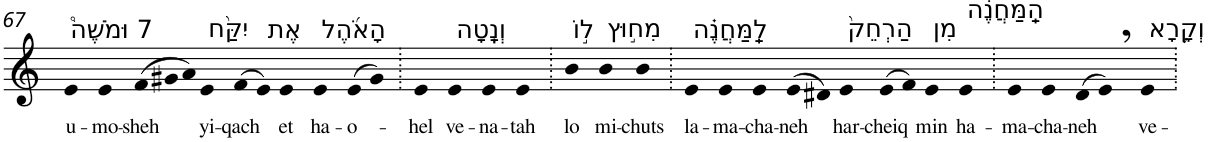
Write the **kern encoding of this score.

**kern	**text
*part1	*part1
*staff1	*staff1
*I"Piano	*
*I'Pno	*
!!LO:PB:g=z
*clefG2	*
*k[]	*
=67	=67
!LO:TX:a:t=7 וּמֹשֶׁה֩	!
!	!LO:LY:b
4e	u-
!	!LO:LY:b
4e	-mo-
!	!LO:LY:b
(>12f	-sheh
12g#X	.
12a)	.
!LO:TX:a:t=יִקַּ֨ח	!
!	!LO:LY:b
4e	yi-
!	!LO:LY:b
(>8f	-qach
8e)	.
!LO:TX:a:t=אֶת	!
!	!LO:LY:b
4e	et
!LO:TX:a:t=הָאֹ֜הֶל	!
!	!LO:LY:b
4e	ha-
!	!LO:LY:b
(>8e	-o-
8g#)	.
=68.	=68.
!	!LO:LY:b
4e	-hel
!LO:TX:a:t=וְנָֽטָה	!
!	!LO:LY:b
4e	ve-
!	!LO:LY:b
4e	-na-
!	!LO:LY:b
4e	-tah
=69.	=69.
!LO:TX:a:t=ל֣וֹ	!
!	!LO:LY:b
4b	lo
!LO:TX:a:t=מִח֣וּץ	!
!	!LO:LY:b
4b	mi-
!	!LO:LY:b
4b	-chuts
=70.	=70.
!LO:TX:a:t=לַֽמַּחֲנֶ֗ה	!
!	!LO:LY:b
4e	la-
!	!LO:LY:b
4e	-ma-
!	!LO:LY:b
4e	-cha-
!	!LO:LY:b
(>8e	-neh
8d#X)	.
!LO:TX:a:t=הַרְחֵק֙	!
!	!LO:LY:b
4e	har-
!	!LO:LY:b
(>8e	-cheiq
8f)	.
!LO:TX:a:t=מִן	!
!	!LO:LY:b
4e	min
!LO:TX:a:t=הַֽמַּחֲנֶ֔ה	!
!	!LO:LY:b
4e	ha-
=71.	=71.
!	!LO:LY:b
4e	-ma-
!	!LO:LY:b
4e	-cha-
!	!LO:LY:b
(>8d	-neh
8e,)	.
!LO:TX:a:t=וְקָ֥רָא	!
!	!LO:LY:b
4e	ve-
=.	=.
*-	*-
